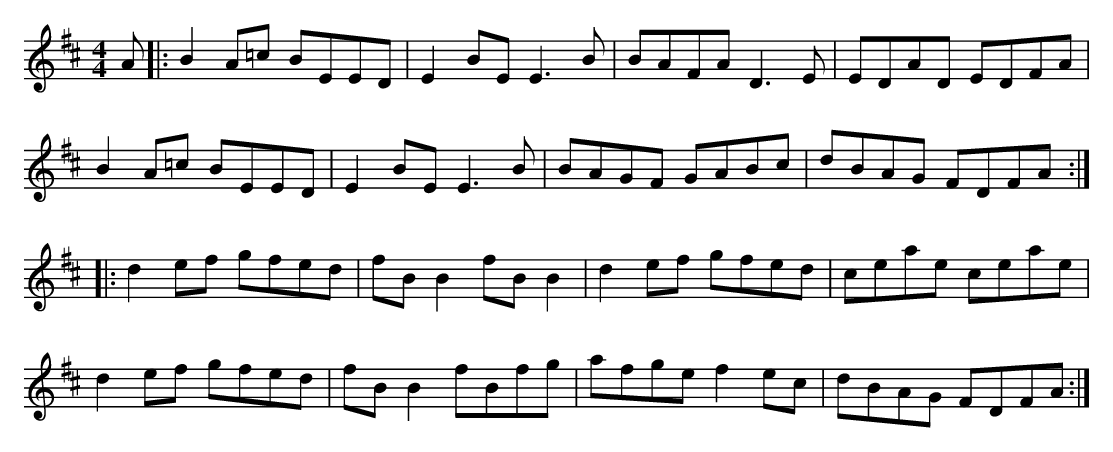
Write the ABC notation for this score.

X:1
M:4/4
K:Edor
A|:B2A=c BEED|E2 BE E3 B|BAFA D3E|EDAD EDFA|
B2 A=c BEED|E2 BE E3 B|BAGF GABc|dBAG FDFA:|
|:d2ef gfed|fB B2 fB B2|d2ef gfed|ceae ceae|
d2ef gfed|fB B2 fBfg|afge f2 ec|dBAG FDFA:|
